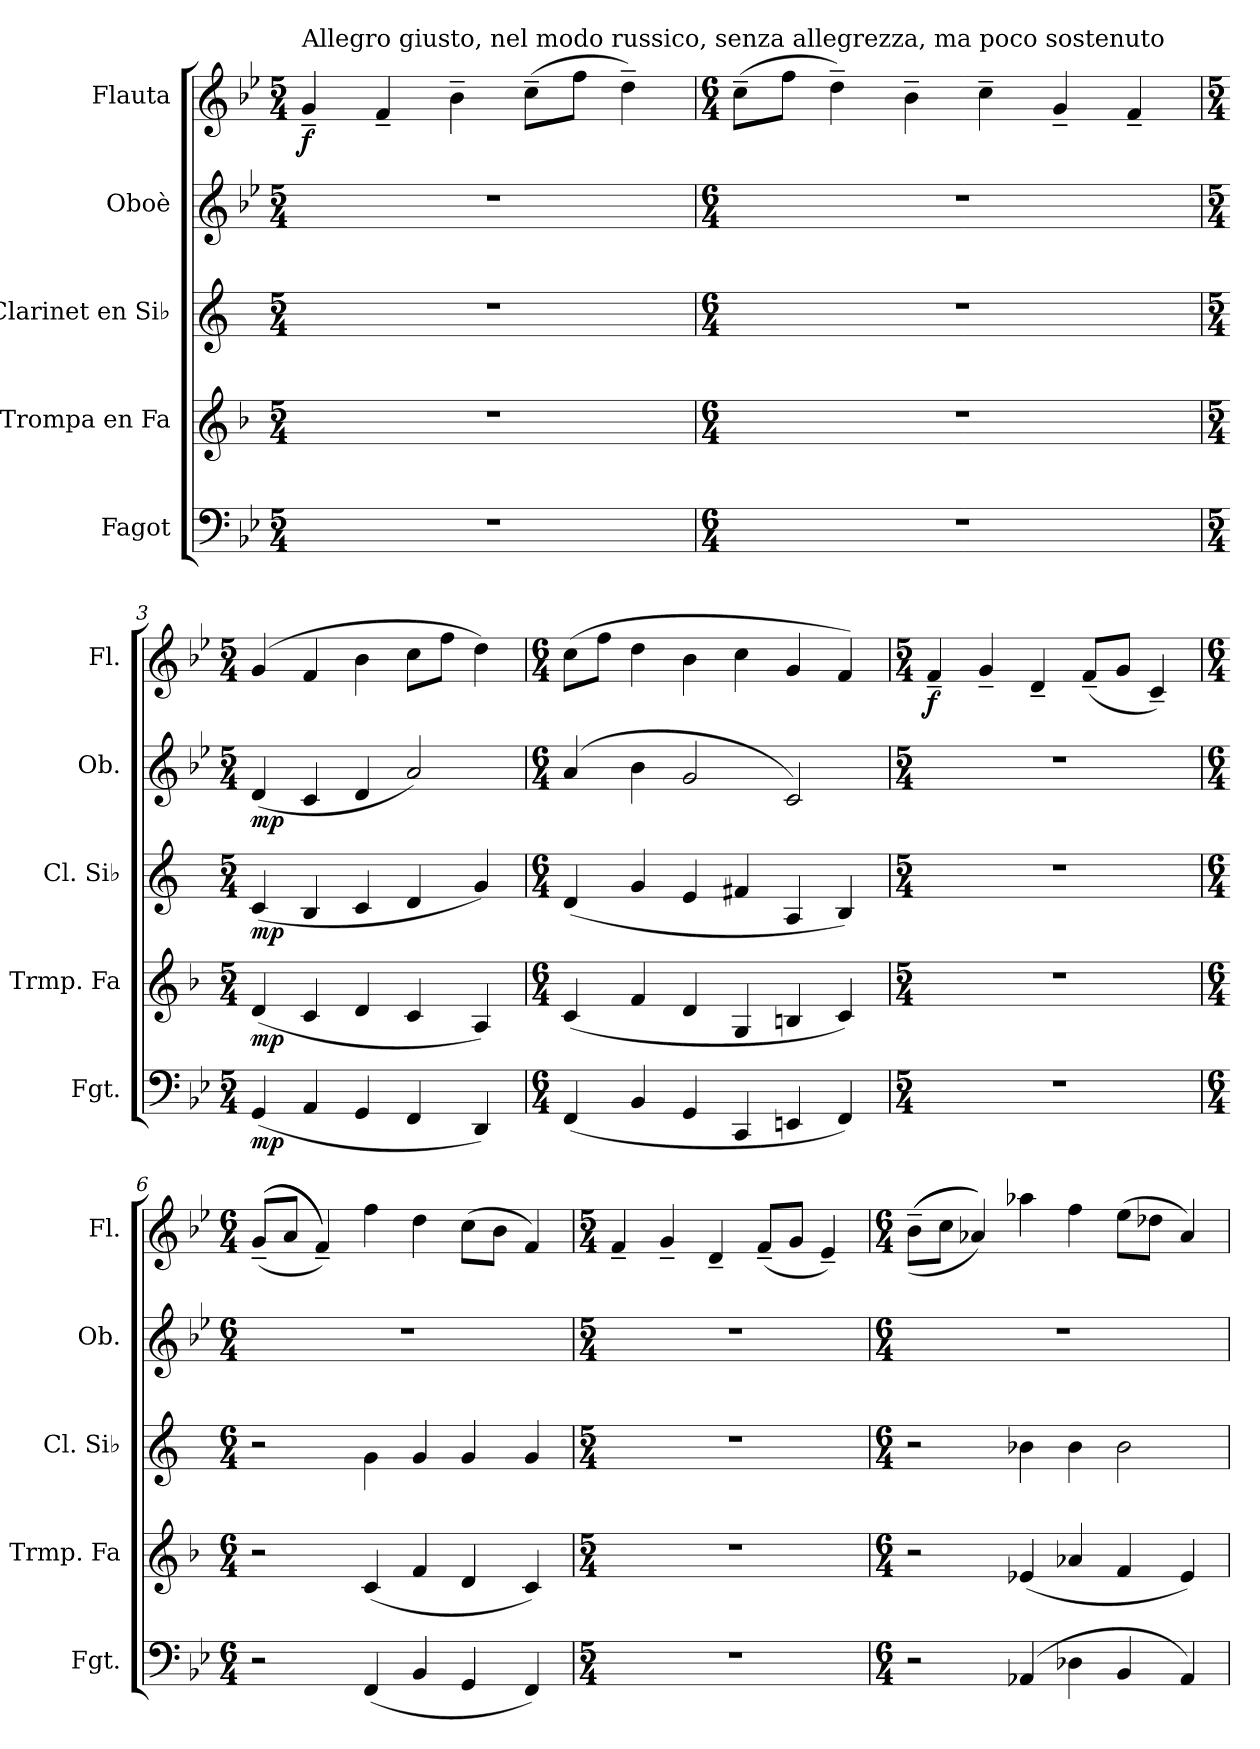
**kern	**dynam	**kern	**dynam	**kern	**dynam	**kern	**dynam	**kern	**dynam
*part5	*part5	*part4	*part4	*part3	*part3	*part2	*part2	*part1	*part1
*staff5	*staff5	*staff4	*staff4	*staff3	*staff3	*staff2	*staff2	*staff1	*staff1
*I"Fagot	*	*I"Trompa en Fa	*	*I"Clarinet en Si♭	*	*I"Oboè	*	*I"Flauta	*
*I'Fgt.	*	*I'Trmp. Fa	*	*I'Cl. Si♭	*	*I'Ob.	*	*I'Fl.	*
*clefF4	*	*clefG2	*	*clefG2	*	*clefG2	*	*clefG2	*
*	*	*ITrd4c7	*	*ITrd1c2	*	*	*	*	*
*k[b-e-]	*	*k[b-e-]	*	*k[b-e-]	*	*k[b-e-]	*	*k[b-e-]	*
*M5/4	*	*M5/4	*	*M5/4	*	*M5/4	*	*M5/4	*
*MM110	*	*MM110	*	*MM110	*	*MM110	*	*MM110	*
=1	=1	=1	=1	=1	=1	=1	=1	=1	=1
!	!	!	!	!	!	!	!	!LO:TX:a:t=Allegro giusto, nel modo russico, senza allegrezza, ma poco sostenuto	!
!	!	!	!	!	!	!	!	!	!LO:DY:b
4%5r	.	4%5r	.	4%5r	.	4%5r	.	4g~/	f
.	.	.	.	.	.	.	.	4f~/	.
.	.	.	.	.	.	.	.	4b-~\	.
.	.	.	.	.	.	.	.	(8cc~\L	.
.	.	.	.	.	.	.	.	8ff\J	.
.	.	.	.	.	.	.	.	4dd~\)	.
=2	=2	=2	=2	=2	=2	=2	=2	=2	=2
*M6/4	*	*M6/4	*	*M6/4	*	*M6/4	*	*M6/4	*
1.r	.	1.r	.	1.r	.	1.r	.	(8cc~\L	.
.	.	.	.	.	.	.	.	8ff\J	.
.	.	.	.	.	.	.	.	4dd~\)	.
.	.	.	.	.	.	.	.	4b-~\	.
.	.	.	.	.	.	.	.	4cc~\	.
.	.	.	.	.	.	.	.	4g~/	.
.	.	.	.	.	.	.	.	4f~/	.
=3	=3	=3	=3	=3	=3	=3	=3	=3	=3
*M5/4	*	*M5/4	*	*M5/4	*	*M5/4	*	*M5/4	*
!	!LO:DY:b	!	!LO:DY:b	!	!LO:DY:b	!	!LO:DY:b	!	!
(4GG/	mp	(4G/	mp	(4B-/	mp	(4d/	mp	(4g/	.
4AA/	.	4F/	.	4A/	.	4c/	.	4f/	.
4GG/	.	4G/	.	4B-/	.	4d/	.	4b-\	.
4FF/	.	4F/	.	4c/	.	2a/)	.	8cc\L	.
.	.	.	.	.	.	.	.	8ff\J	.
4DD/)	.	4D/)	.	4f/)	.	.	.	4dd\)	.
=4	=4	=4	=4	=4	=4	=4	=4	=4	=4
*M6/4	*	*M6/4	*	*M6/4	*	*M6/4	*	*M6/4	*
(4FF/	.	(4F/	.	(4c/	.	(4a/	.	(8cc\L	.
.	.	.	.	.	.	.	.	8ff\J	.
4BB-/	.	4B-/	.	4f/	.	4b-\	.	4dd\	.
4GG/	.	4G/	.	4d/	.	2g/	.	4b-\	.
4CC/	.	4C/	.	4en/	.	.	.	4cc\	.
4EEn/	.	4En/	.	4G/	.	2c/)	.	4g/	.
4FF/)	.	4F/)	.	4A/)	.	.	.	4f/)	.
!!LO:LB:g=z
=5	=5	=5	=5	=5	=5	=5	=5	=5	=5
*M5/4	*	*M5/4	*	*M5/4	*	*M5/4	*	*M5/4	*
!	!	!	!	!	!	!	!	!	!LO:DY:b
4%5r	.	4%5r	.	4%5r	.	4%5r	.	4f~/	f
.	.	.	.	.	.	.	.	4g~/	.
.	.	.	.	.	.	.	.	4d~/	.
.	.	.	.	.	.	.	.	(8f~/L	.
.	.	.	.	.	.	.	.	8g/J	.
.	.	.	.	.	.	.	.	4c~/)	.
=6	=6	=6	=6	=6	=6	=6	=6	=6	=6
*M6/4	*	*M6/4	*	*M6/4	*	*M6/4	*	*M6/4	*
2r	.	2r	.	2r	.	1.r	.	(((8g~/L	.
.	.	.	.	.	.	.	.	8a/J	.
.	.	.	.	.	.	.	.	4f~/)))	.
(4FF/	.	(4F/	.	4f\	.	.	.	4ff\	.
4BB-/	.	4B-/	.	4f/	.	.	.	4dd\	.
4GG/	.	4G/	.	4f/	.	.	.	(8cc\L	.
.	.	.	.	.	.	.	.	8b-\J	.
4FF/)	.	4F/)	.	4f/	.	.	.	4f/)	.
=7	=7	=7	=7	=7	=7	=7	=7	=7	=7
*M5/4	*	*M5/4	*	*M5/4	*	*M5/4	*	*M5/4	*
4%5r	.	4%5r	.	4%5r	.	4%5r	.	4f~/	.
.	.	.	.	.	.	.	.	4g~/	.
.	.	.	.	.	.	.	.	4d~/	.
.	.	.	.	.	.	.	.	(8f~/L	.
.	.	.	.	.	.	.	.	8g/J	.
.	.	.	.	.	.	.	.	4e-~/)	.
=8	=8	=8	=8	=8	=8	=8	=8	=8	=8
*M6/4	*	*M6/4	*	*M6/4	*	*M6/4	*	*M6/4	*
2r	.	2r	.	2r	.	1.r	.	(>(>(>8b-~\L	.
.	.	.	.	.	.	.	.	8cc\J	.
.	.	.	.	.	.	.	.	4a-X/)))	.
(4AA-X/	.	(4A-X/	.	4a-X\	.	.	.	4aa-X\	.
4D-X\	.	4d-X/	.	4a-\	.	.	.	4ff\	.
4BB-/	.	4B-/	.	2a-\	.	.	.	(8ee-\L	.
.	.	.	.	.	.	.	.	8dd-X\J	.
4AA-/)	.	4A-/)	.	.	.	.	.	4a-/)	.
=	=	=	=	=	=	=	=	=	=
*-	*-	*-	*-	*-	*-	*-	*-	*-	*-
